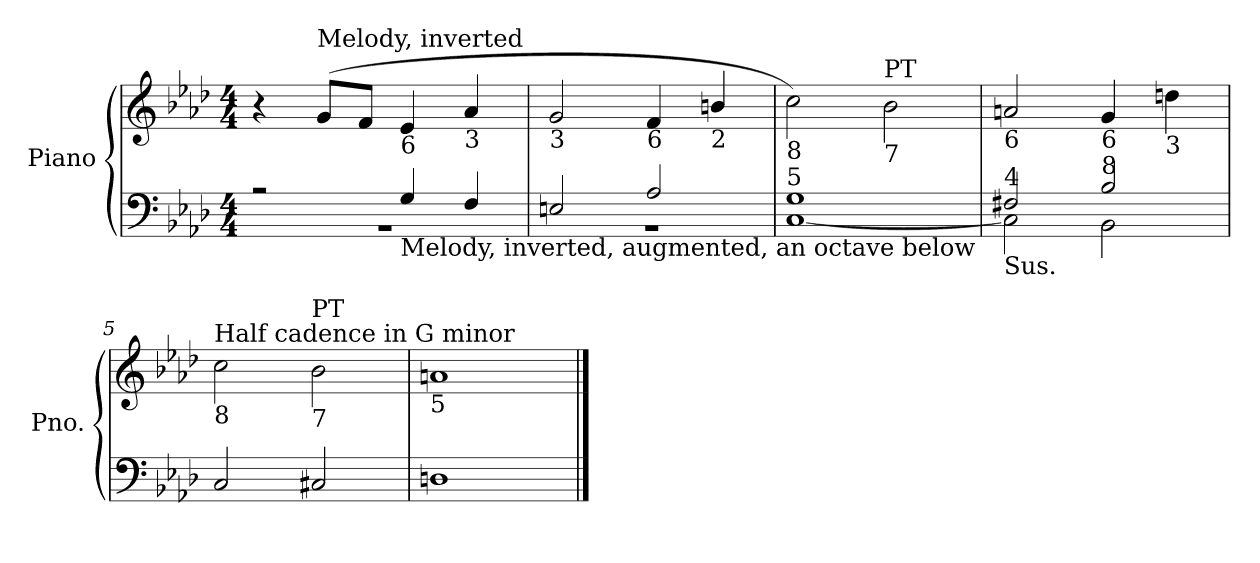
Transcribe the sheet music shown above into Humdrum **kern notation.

**kern	**kern
*part1	*part1
*staff2	*staff1
*I"Piano	*
*I'Pno.	*
*clefF4	*clefG2
*k[b-e-a-d-]	*k[b-e-a-d-]
*M4/4	*M4/4
=1	=1
*^	*
2r	1r	4r
!	!	!LO:TX:a:t=Melody, inverted
.	.	(>8g/L
.	.	8f/J
!	!	!LO:TX:b:t=6
!LO:TX:b:t=Melody, inverted, augmented, an octave below	!	!
4G/	.	4e-/
!	!	!LO:TX:b:t=3
4F/	.	4a-/
=2	=2	=2
!	!	!LO:TX:b:t=3
2En/	1r	2g/
!	!	!LO:TX:b:t=6
2A-/	.	4f/
!	!	!LO:TX:b:t=2
.	.	4bn/
=3	=3	=3
!	!	!LO:TX:b:t=8
!LO:TX:a:t=5	!	!
1G	[1C	2cc\)
!	!	!LO:TX:b:t=7
!	!	!LO:TX:a:t=PT
.	.	2b-\
=4	=4	=4
!	!	!LO:TX:b:t=6
!LO:TX:b:t=Sus.	!	!
!LO:TX:a:t=4	!	!
2F#X/	2C\]	2an/
!	!	!LO:TX:b:t=6
!LO:TX:a:t=8	!	!
2B-/	2BB-\	4g/
!	!	!LO:TX:b:t=3
.	.	4ddn\
*v	*v	*
=5	=5
!	!LO:TX:b:t=8
!	!LO:TX:a:t=Half cadence in G minor
2C/	2cc\
!	!LO:TX:b:t=7
!	!LO:TX:a:t=PT
2C#X/	2b-\
=6	=6
!	!LO:TX:b:t=5
1Dn	1an
==	==
*-	*-
